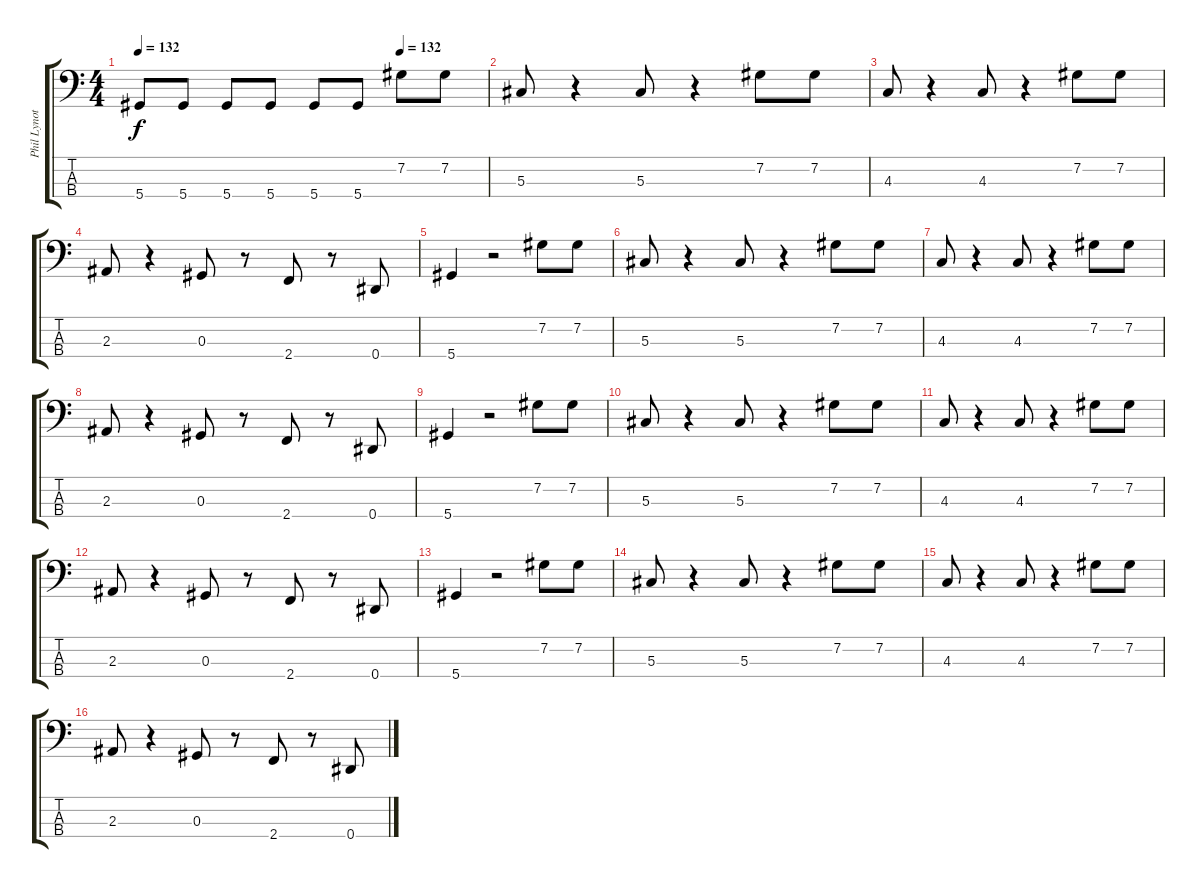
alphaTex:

\track ("Phil Lynott" "Phil Lynot") {instrument electricbassfinger}
\staff {score tabs}
\tuning (Gb2 Db2 Ab1 Eb1) {hide}
\ts (4 4)
\tempo 132
\tempo (132 0.75)
\clef f4
\ks c
5.4.8{dy f} 5.4.8 5.4.8 5.4.8 5.4.8 5.4.8 7.2.8 7.2.8 |
5.3.8 r.4 5.3.8 r.4 7.2.8 7.2.8 |
4.3.8 r.4 4.3.8 r.4 7.2.8 7.2.8 |
2.3.8 r.4 0.3.8 r.8 2.4.8 r.8 0.4.8 |
5.4.4 r.2 7.2.8 7.2.8 |
5.3.8 r.4 5.3.8 r.4 7.2.8 7.2.8 |
4.3.8 r.4 4.3.8 r.4 7.2.8 7.2.8 |
2.3.8 r.4 0.3.8 r.8 2.4.8 r.8 0.4.8 |
5.4.4 r.2 7.2.8 7.2.8 |
5.3.8 r.4 5.3.8 r.4 7.2.8 7.2.8 |
4.3.8 r.4 4.3.8 r.4 7.2.8 7.2.8 |
2.3.8 r.4 0.3.8 r.8 2.4.8 r.8 0.4.8 |
5.4.4 r.2 7.2.8 7.2.8 |
5.3.8 r.4 5.3.8 r.4 7.2.8 7.2.8 |
4.3.8 r.4 4.3.8 r.4 7.2.8 7.2.8 |
2.3.8 r.4 0.3.8 r.8 2.4.8 r.8 0.4.8
